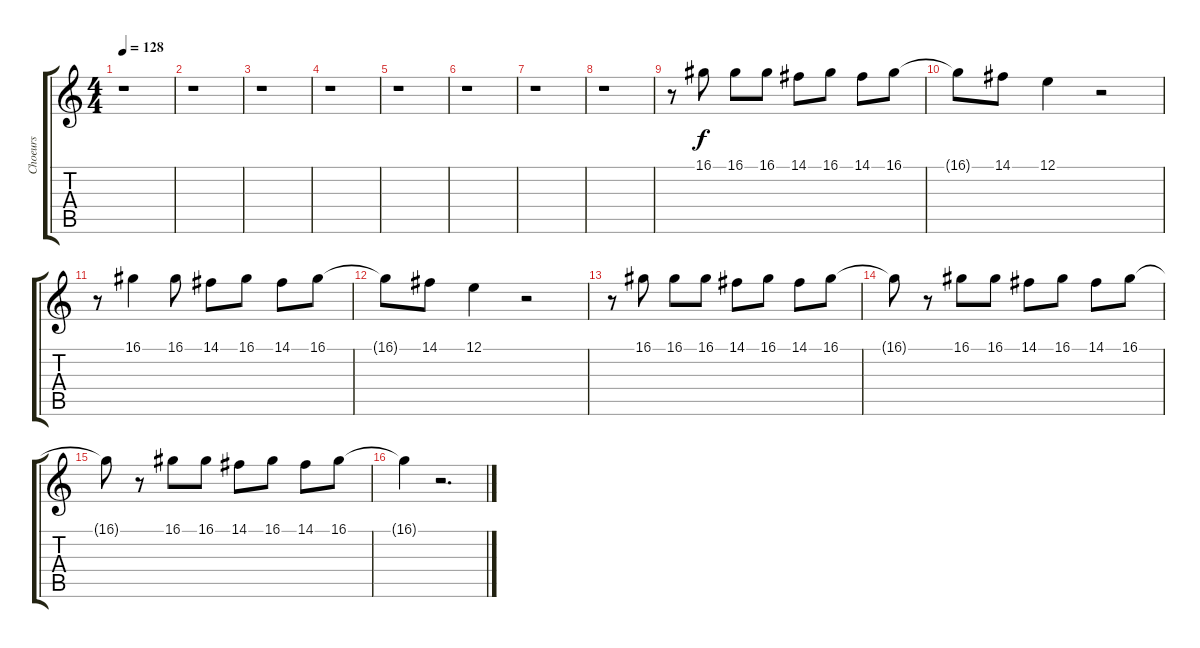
\track ("Choeurs" "Choeurs") {instrument voiceoohs}
\staff {score tabs}
\tuning (E4 B3 G3 D3 A2 E2) {hide}
\ts (4 4)
\tempo 128
\clef g2
\ks c
r.1{dy f} |
r.1 |
r.1 |
r.1 |
r.1 |
r.1 |
r.1 |
r.1 |
r.8 16.1.8 16.1.8 16.1.8 14.1.8 16.1.8 14.1.8 16.1.8 |
16.1{t}.8 14.1.8 12.1.4 r.2 |
r.8 16.1.4 16.1.8 14.1.8 16.1.8 14.1.8 16.1.8 |
16.1{t}.8 14.1.8 12.1.4 r.2 |
r.8 16.1.8 16.1.8 16.1.8 14.1.8 16.1.8 14.1.8 16.1.8 |
16.1{t}.8 r.8 16.1.8 16.1.8 14.1.8 16.1.8 14.1.8 16.1.8 |
16.1{t}.8 r.8 16.1.8 16.1.8 14.1.8 16.1.8 14.1.8 16.1.8 |
16.1{t}.4 r.2{d}
